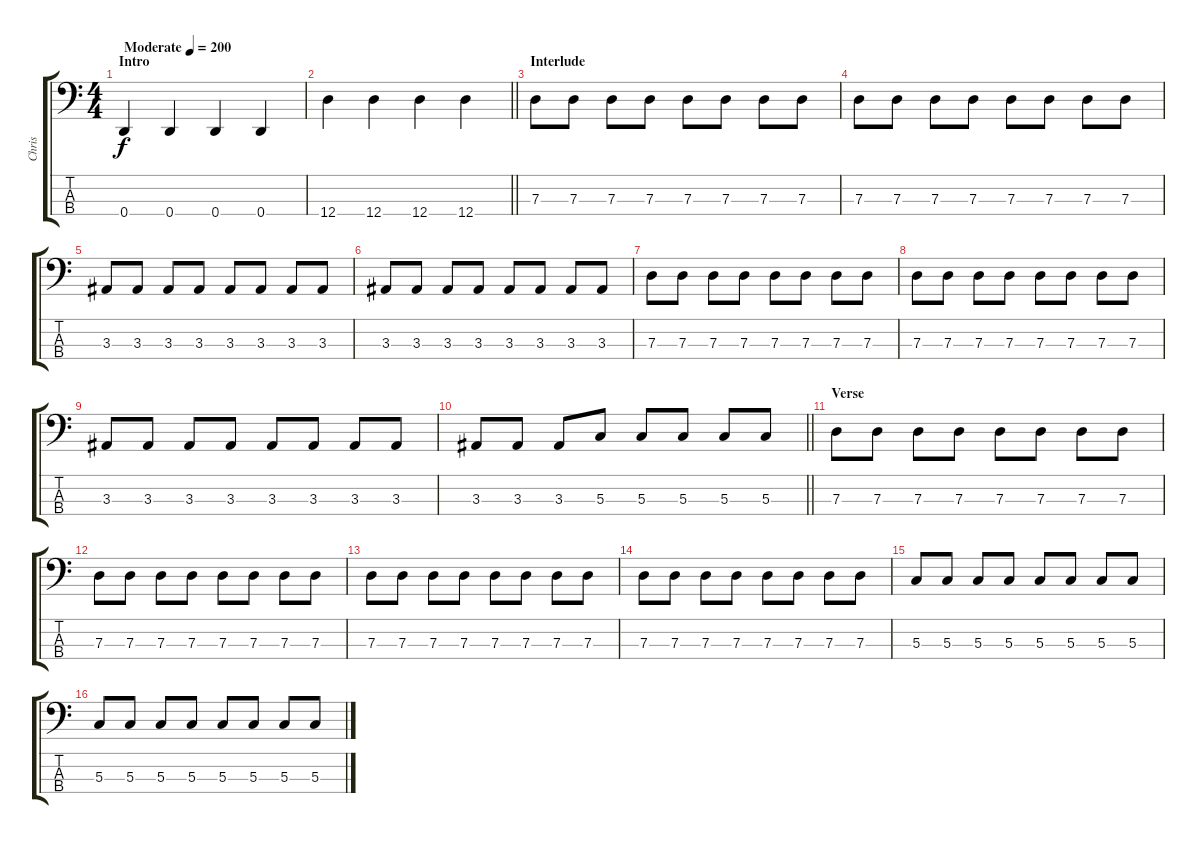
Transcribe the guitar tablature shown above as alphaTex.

\track ("Chris" "Chris") {instrument electricbasspick}
\staff {score tabs}
\tuning (F2 C2 G1 D1) {hide}
\ts (4 4)
\section ("" "Intro")
\tempo (200 "Moderate")
\clef f4
\ks c
0.4.4{dy f instrument electricbasspick} 0.4.4 0.4.4 0.4.4 |
\barLineRight lightlight
12.4.4 12.4.4 12.4.4 12.4.4 |
\section ("" "Interlude")
7.3.8 7.3.8 7.3.8 7.3.8 7.3.8 7.3.8 7.3.8 7.3.8 |
7.3.8 7.3.8 7.3.8 7.3.8 7.3.8 7.3.8 7.3.8 7.3.8 |
3.3.8 3.3.8 3.3.8 3.3.8 3.3.8 3.3.8 3.3.8 3.3.8 |
3.3.8 3.3.8 3.3.8 3.3.8 3.3.8 3.3.8 3.3.8 3.3.8 |
7.3.8 7.3.8 7.3.8 7.3.8 7.3.8 7.3.8 7.3.8 7.3.8 |
7.3.8 7.3.8 7.3.8 7.3.8 7.3.8 7.3.8 7.3.8 7.3.8 |
3.3.8 3.3.8 3.3.8 3.3.8 3.3.8 3.3.8 3.3.8 3.3.8 |
\barLineRight lightlight
3.3.8 3.3.8 3.3.8 5.3.8 5.3.8 5.3.8 5.3.8 5.3.8 |
\section ("" "Verse")
7.3.8 7.3.8 7.3.8 7.3.8 7.3.8 7.3.8 7.3.8 7.3.8 |
7.3.8 7.3.8 7.3.8 7.3.8 7.3.8 7.3.8 7.3.8 7.3.8 |
7.3.8 7.3.8 7.3.8 7.3.8 7.3.8 7.3.8 7.3.8 7.3.8 |
7.3.8 7.3.8 7.3.8 7.3.8 7.3.8 7.3.8 7.3.8 7.3.8 |
5.3.8 5.3.8 5.3.8 5.3.8 5.3.8 5.3.8 5.3.8 5.3.8 |
5.3.8 5.3.8 5.3.8 5.3.8 5.3.8 5.3.8 5.3.8 5.3.8
